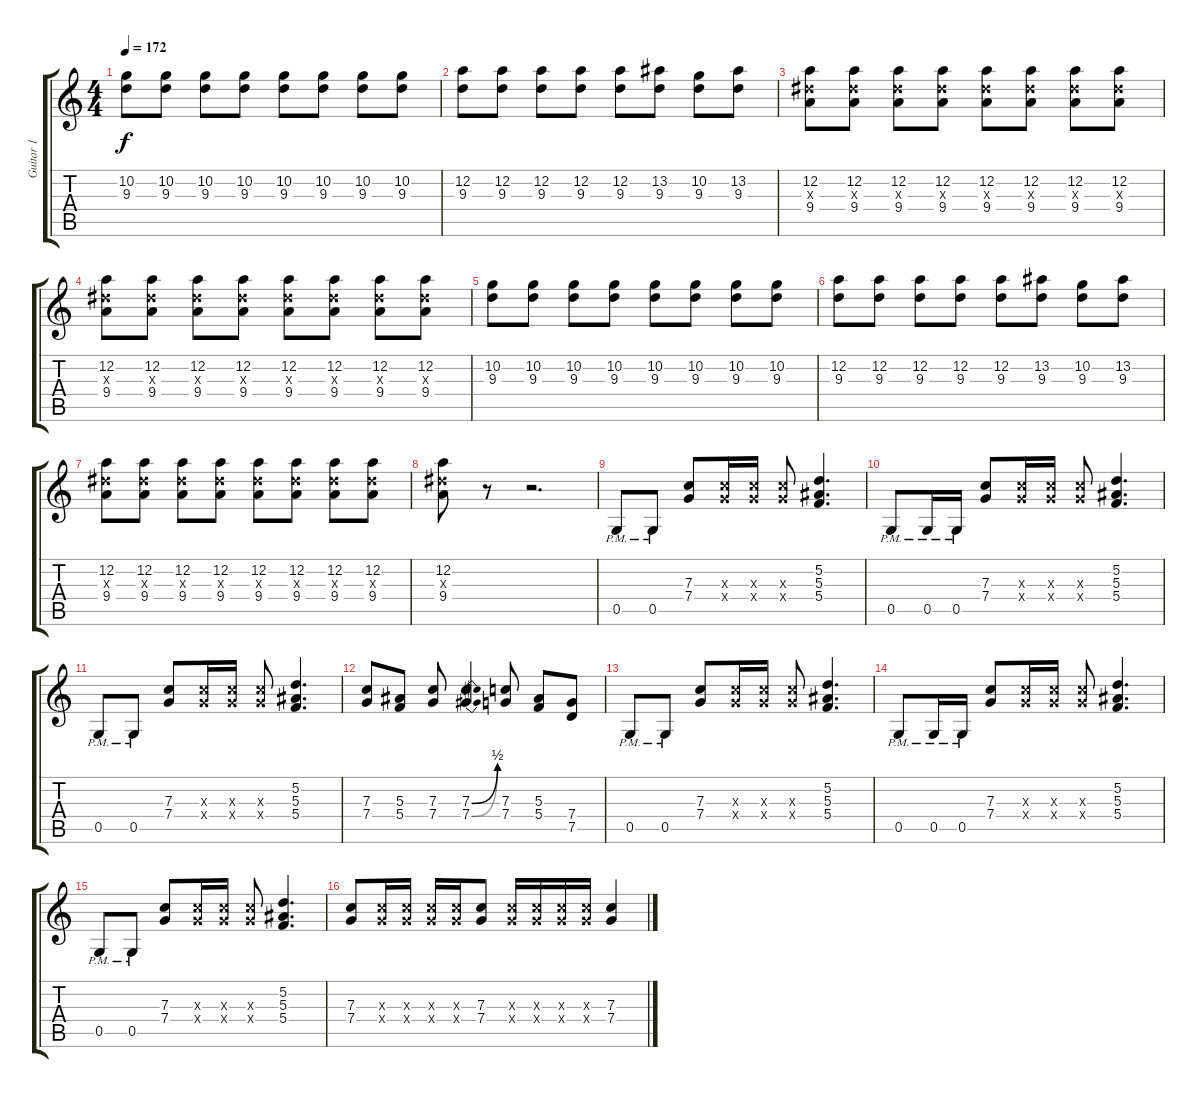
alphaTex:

\track ("Guitar 1" "Guitar 1") {instrument overdrivenguitar}
\staff {score tabs}
\tuning (D4 A3 F3 C3 G2 D2) {hide}
\ts (4 4)
\tempo 172
\clef g2
\ks c
(10.2 9.3).8{dy f} (10.2 9.3).8 (10.2 9.3).8 (10.2 9.3).8 (10.2 9.3).8 (10.2 9.3).8 (10.2 9.3).8 (10.2 9.3).8 |
(12.2 9.3).8 (12.2 9.3).8 (12.2 9.3).8 (12.2 9.3).8 (12.2 9.3).8 (13.2 9.3).8 (10.2 9.3).8 (13.2 9.3).8 |
(12.2 10.3{x} 9.4).8 (12.2 10.3{x} 9.4).8 (12.2 10.3{x} 9.4).8 (12.2 10.3{x} 9.4).8 (12.2 10.3{x} 9.4).8 (12.2 10.3{x} 9.4).8 (12.2 10.3{x} 9.4).8 (12.2 10.3{x} 9.4).8 |
(12.2 10.3{x} 9.4).8 (12.2 10.3{x} 9.4).8 (12.2 10.3{x} 9.4).8 (12.2 10.3{x} 9.4).8 (12.2 10.3{x} 9.4).8 (12.2 10.3{x} 9.4).8 (12.2 10.3{x} 9.4).8 (12.2 10.3{x} 9.4).8 |
(10.2 9.3).8 (10.2 9.3).8 (10.2 9.3).8 (10.2 9.3).8 (10.2 9.3).8 (10.2 9.3).8 (10.2 9.3).8 (10.2 9.3).8 |
(12.2 9.3).8 (12.2 9.3).8 (12.2 9.3).8 (12.2 9.3).8 (12.2 9.3).8 (13.2 9.3).8 (10.2 9.3).8 (13.2 9.3).8 |
(12.2 10.3{x} 9.4).8 (12.2 10.3{x} 9.4).8 (12.2 10.3{x} 9.4).8 (12.2 10.3{x} 9.4).8 (12.2 10.3{x} 9.4).8 (12.2 10.3{x} 9.4).8 (12.2 10.3{x} 9.4).8 (12.2 10.3{x} 9.4).8 |
(12.2 10.3{x} 9.4).8 r.8 r.2{d} |
0.5{pm}.8 0.5{pm}.8 (7.3 7.4).8 (7.3{x} 7.4{x}).16 (7.3{x} 7.4{x}).16 (7.3{x} 7.4{x}).8 (5.2 5.3 5.4).4{d} |
0.5{pm}.8 0.5{pm}.16 0.5{pm}.16 (7.3 7.4).8 (7.3{x} 7.4{x}).16 (7.3{x} 7.4{x}).16 (7.3{x} 7.4{x}).8 (5.2 5.3 5.4).4{d} |
0.5{pm}.8 0.5{pm}.8 (7.3 7.4).8 (7.3{x} 7.4{x}).16 (7.3{x} 7.4{x}).16 (7.3{x} 7.4{x}).8 (5.2 5.3 5.4).4{d} |
(7.3 7.4).8 (5.3 5.4).8 (7.3 7.4).8 (7.3{be (bend 0 0 60 2)} 7.4{be (bend 0 0 60 2)}).4 (7.3 7.4).8 (5.3 5.4).8 (7.4 7.5).8 |
0.5{pm}.8 0.5{pm}.8 (7.3 7.4).8 (7.3{x} 7.4{x}).16 (7.3{x} 7.4{x}).16 (7.3{x} 7.4{x}).8 (5.2 5.3 5.4).4{d} |
0.5{pm}.8 0.5{pm}.16 0.5{pm}.16 (7.3 7.4).8 (7.3{x} 7.4{x}).16 (7.3{x} 7.4{x}).16 (7.3{x} 7.4{x}).8 (5.2 5.3 5.4).4{d} |
0.5{pm}.8 0.5{pm}.8 (7.3 7.4).8 (7.3{x} 7.4{x}).16 (7.3{x} 7.4{x}).16 (7.3{x} 7.4{x}).8 (5.2 5.3 5.4).4{d} |
(7.3 7.4).8 (7.3{x} 7.4{x}).16 (7.3{x} 7.4{x}).16 (7.3{x} 7.4{x}).16 (7.3{x} 7.4{x}).16 (7.3 7.4).8 (7.3{x} 7.4{x}).16 (7.3{x} 7.4{x}).16 (7.3{x} 7.4{x}).16 (7.3{x} 7.4{x}).16 (7.3 7.4).4
